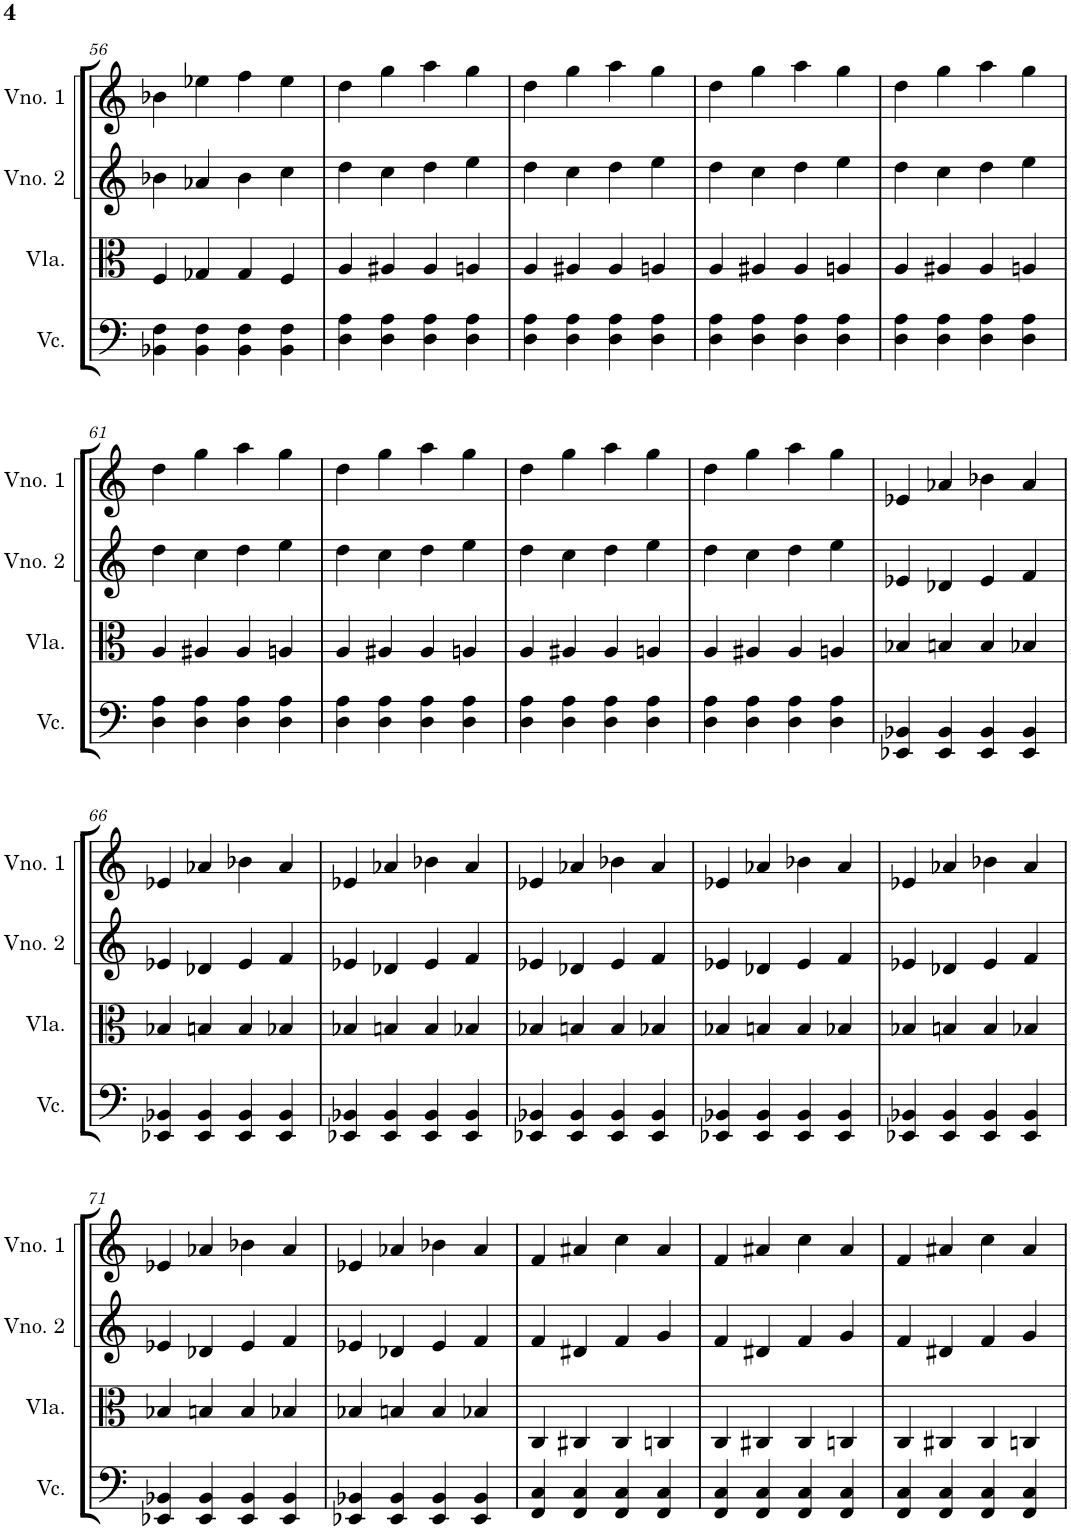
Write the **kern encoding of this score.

**kern	**kern	**kern	**kern
*part4	*part3	*part2	*part1
*staff4	*staff3	*staff2	*staff1
*I"Violoncelo	*I"Viola	*I"Violino 2	*I"Violino 1
*I'Vc.	*I'Vla.	*I'Vno. 2	*I'Vno. 1
!!LO:PB:g=z
*clefF4	*clefC3	*clefG2	*clefG2
*k[]	*k[]	*k[]	*k[]
*M4/4	*M4/4	*M4/4	*M4/4
=56	=56	=56	=56
4BB-X\ 4F\	4F/	4b-X\	4b-X\
4BB-\ 4F\	4G-X/	4a-X/	4ee-X\
4BB-\ 4F\	4G-/	4b-\	4ff\
4BB-\ 4F\	4F/	4cc\	4ee-\
=57	=57	=57	=57
4D\ 4A\	4A/	4dd\	4dd\
4D\ 4A\	4A#X/	4cc\	4gg\
4D\ 4A\	4A#/	4dd\	4aa\
4D\ 4A\	4An/	4ee\	4gg\
=58	=58	=58	=58
4D\ 4A\	4A/	4dd\	4dd\
4D\ 4A\	4A#X/	4cc\	4gg\
4D\ 4A\	4A#/	4dd\	4aa\
4D\ 4A\	4An/	4ee\	4gg\
=59	=59	=59	=59
4D\ 4A\	4A/	4dd\	4dd\
4D\ 4A\	4A#X/	4cc\	4gg\
4D\ 4A\	4A#/	4dd\	4aa\
4D\ 4A\	4An/	4ee\	4gg\
=60	=60	=60	=60
4D\ 4A\	4A/	4dd\	4dd\
4D\ 4A\	4A#X/	4cc\	4gg\
4D\ 4A\	4A#/	4dd\	4aa\
4D\ 4A\	4An/	4ee\	4gg\
!!LO:LB:g=z
=61	=61	=61	=61
4D\ 4A\	4A/	4dd\	4dd\
4D\ 4A\	4A#X/	4cc\	4gg\
4D\ 4A\	4A#/	4dd\	4aa\
4D\ 4A\	4An/	4ee\	4gg\
=62	=62	=62	=62
4D\ 4A\	4A/	4dd\	4dd\
4D\ 4A\	4A#X/	4cc\	4gg\
4D\ 4A\	4A#/	4dd\	4aa\
4D\ 4A\	4An/	4ee\	4gg\
=63	=63	=63	=63
4D\ 4A\	4A/	4dd\	4dd\
4D\ 4A\	4A#X/	4cc\	4gg\
4D\ 4A\	4A#/	4dd\	4aa\
4D\ 4A\	4An/	4ee\	4gg\
=64	=64	=64	=64
4D\ 4A\	4A/	4dd\	4dd\
4D\ 4A\	4A#X/	4cc\	4gg\
4D\ 4A\	4A#/	4dd\	4aa\
4D\ 4A\	4An/	4ee\	4gg\
=65	=65	=65	=65
4EE-X/ 4BB-X/	4B-X/	4e-X/	4e-X/
4EE-/ 4BB-/	4Bn/	4d-X/	4a-X/
4EE-/ 4BB-/	4B/	4e-/	4b-X\
4EE-/ 4BB-/	4B-X/	4f/	4a-/
!!LO:LB:g=z
=66	=66	=66	=66
4EE-X/ 4BB-X/	4B-X/	4e-X/	4e-X/
4EE-/ 4BB-/	4Bn/	4d-X/	4a-X/
4EE-/ 4BB-/	4B/	4e-/	4b-X\
4EE-/ 4BB-/	4B-X/	4f/	4a-/
=67	=67	=67	=67
4EE-X/ 4BB-X/	4B-X/	4e-X/	4e-X/
4EE-/ 4BB-/	4Bn/	4d-X/	4a-X/
4EE-/ 4BB-/	4B/	4e-/	4b-X\
4EE-/ 4BB-/	4B-X/	4f/	4a-/
=68	=68	=68	=68
4EE-X/ 4BB-X/	4B-X/	4e-X/	4e-X/
4EE-/ 4BB-/	4Bn/	4d-X/	4a-X/
4EE-/ 4BB-/	4B/	4e-/	4b-X\
4EE-/ 4BB-/	4B-X/	4f/	4a-/
=69	=69	=69	=69
4EE-X/ 4BB-X/	4B-X/	4e-X/	4e-X/
4EE-/ 4BB-/	4Bn/	4d-X/	4a-X/
4EE-/ 4BB-/	4B/	4e-/	4b-X\
4EE-/ 4BB-/	4B-X/	4f/	4a-/
=70	=70	=70	=70
4EE-X/ 4BB-X/	4B-X/	4e-X/	4e-X/
4EE-/ 4BB-/	4Bn/	4d-X/	4a-X/
4EE-/ 4BB-/	4B/	4e-/	4b-X\
4EE-/ 4BB-/	4B-X/	4f/	4a-/
!!LO:LB:g=z
=71	=71	=71	=71
4EE-X/ 4BB-X/	4B-X/	4e-X/	4e-X/
4EE-/ 4BB-/	4Bn/	4d-X/	4a-X/
4EE-/ 4BB-/	4B/	4e-/	4b-X\
4EE-/ 4BB-/	4B-X/	4f/	4a-/
=72	=72	=72	=72
4EE-X/ 4BB-X/	4B-X/	4e-X/	4e-X/
4EE-/ 4BB-/	4Bn/	4d-X/	4a-X/
4EE-/ 4BB-/	4B/	4e-/	4b-X\
4EE-/ 4BB-/	4B-X/	4f/	4a-/
=73	=73	=73	=73
4FF/ 4C/	4C/	4f/	4f/
4FF/ 4C/	4C#X/	4d#X/	4a#X/
4FF/ 4C/	4C#/	4f/	4cc\
4FF/ 4C/	4Cn/	4g/	4a#/
=74	=74	=74	=74
4FF/ 4C/	4C/	4f/	4f/
4FF/ 4C/	4C#X/	4d#X/	4a#X/
4FF/ 4C/	4C#/	4f/	4cc\
4FF/ 4C/	4Cn/	4g/	4a#/
=75	=75	=75	=75
4FF/ 4C/	4C/	4f/	4f/
4FF/ 4C/	4C#X/	4d#X/	4a#X/
4FF/ 4C/	4C#/	4f/	4cc\
4FF/ 4C/	4Cn/	4g/	4a#/
=	=	=	=
*-	*-	*-	*-
